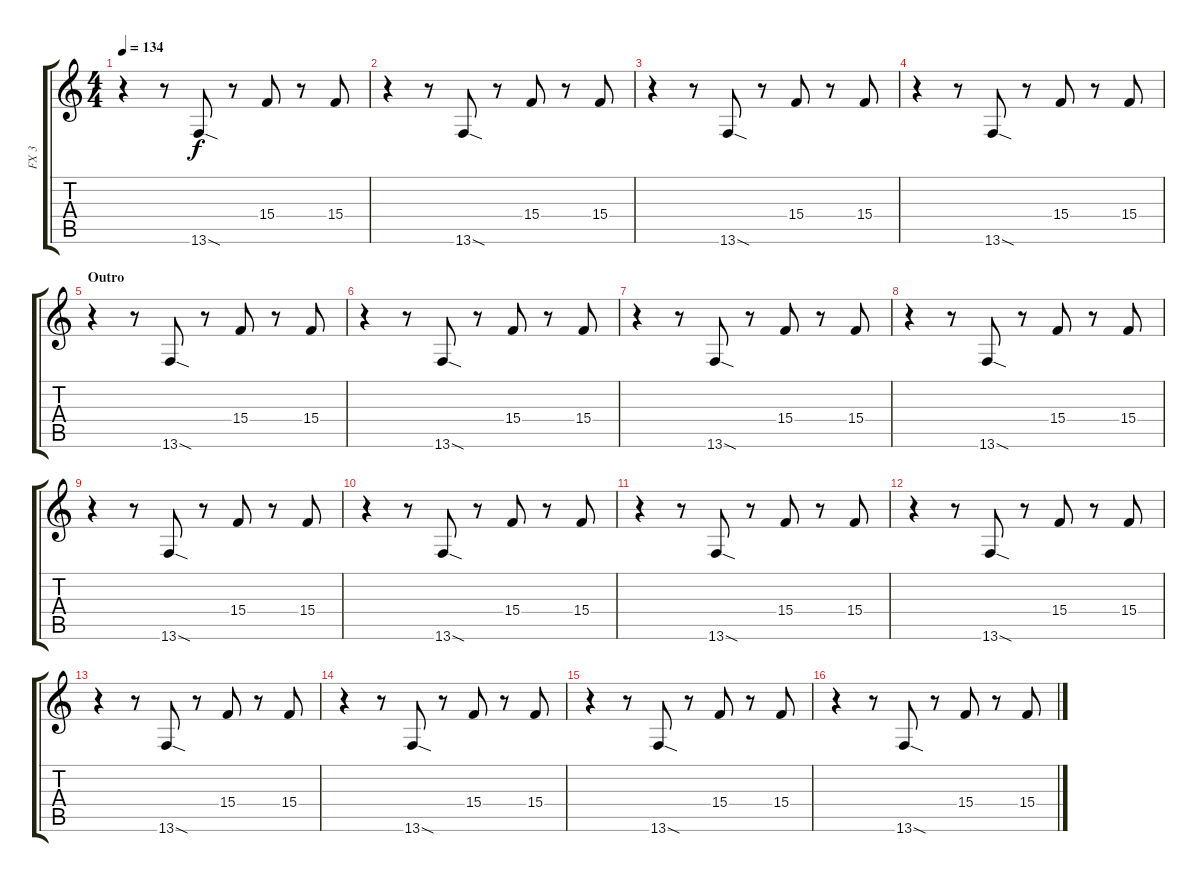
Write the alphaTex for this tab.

\track ("FX 3" "FX 3") {instrument electricpiano1}
\staff {score tabs}
\tuning (E4 B3 G3 D3 A2 E2) {hide}
\ts (4 4)
\tempo 134
\clef g2
\ks c
r.4{dy f} r.8 13.6{sod}.8 r.8 15.4.8 r.8 15.4.8 |
r.4 r.8 13.6{sod}.8 r.8 15.4.8 r.8 15.4.8 |
r.4 r.8 13.6{sod}.8 r.8 15.4.8 r.8 15.4.8 |
r.4 r.8 13.6{sod}.8 r.8 15.4.8 r.8 15.4.8 |
\section ("" "Outro")
r.4{volume 11} r.8 13.6{sod}.8 r.8 15.4.8 r.8 15.4.8 |
r.4 r.8 13.6{sod}.8 r.8 15.4.8 r.8 15.4.8 |
r.4 r.8 13.6{sod}.8 r.8 15.4.8 r.8 15.4.8 |
r.4 r.8 13.6{sod}.8 r.8 15.4.8 r.8 15.4.8 |
r.4 r.8 13.6{sod}.8 r.8 15.4.8 r.8 15.4.8 |
r.4 r.8 13.6{sod}.8 r.8 15.4.8 r.8 15.4.8 |
r.4 r.8 13.6{sod}.8 r.8 15.4.8 r.8 15.4.8 |
r.4 r.8 13.6{sod}.8 r.8 15.4.8 r.8 15.4.8 |
r.4 r.8 13.6{sod}.8 r.8 15.4.8 r.8 15.4.8 |
r.4 r.8 13.6{sod}.8 r.8 15.4.8 r.8 15.4.8 |
r.4 r.8 13.6{sod}.8 r.8 15.4.8 r.8 15.4.8 |
r.4 r.8 13.6{sod}.8 r.8 15.4.8 r.8 15.4.8
